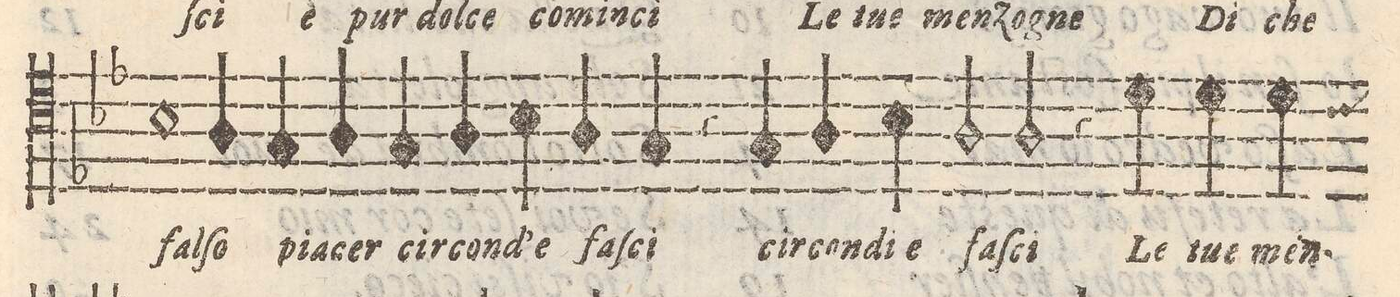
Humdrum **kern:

**kern	**text
*I"QVINTO	*
*clefC4	*
*k[b-e-]	*
*met(C|)	*
*M2/2	*
1B-\	fal-
=178-	=178-
4A/	-ſo
4G/	pia-
=179-	=179-
4A/	-cer
4G/	cir-
4A/	-cod'
4B-\	e
=180-	=180-
4A/	fa-
4G/	ſci
4r	.
4G/	cir-
=181-	=181-
4A/	-con-
4B-\	-die
2F/	fa-
=182-	=182-
2F/	ſci
4r	.
4d\	Le
=183-	=183-
4d\	tue
4d\	me-
*-	*-
